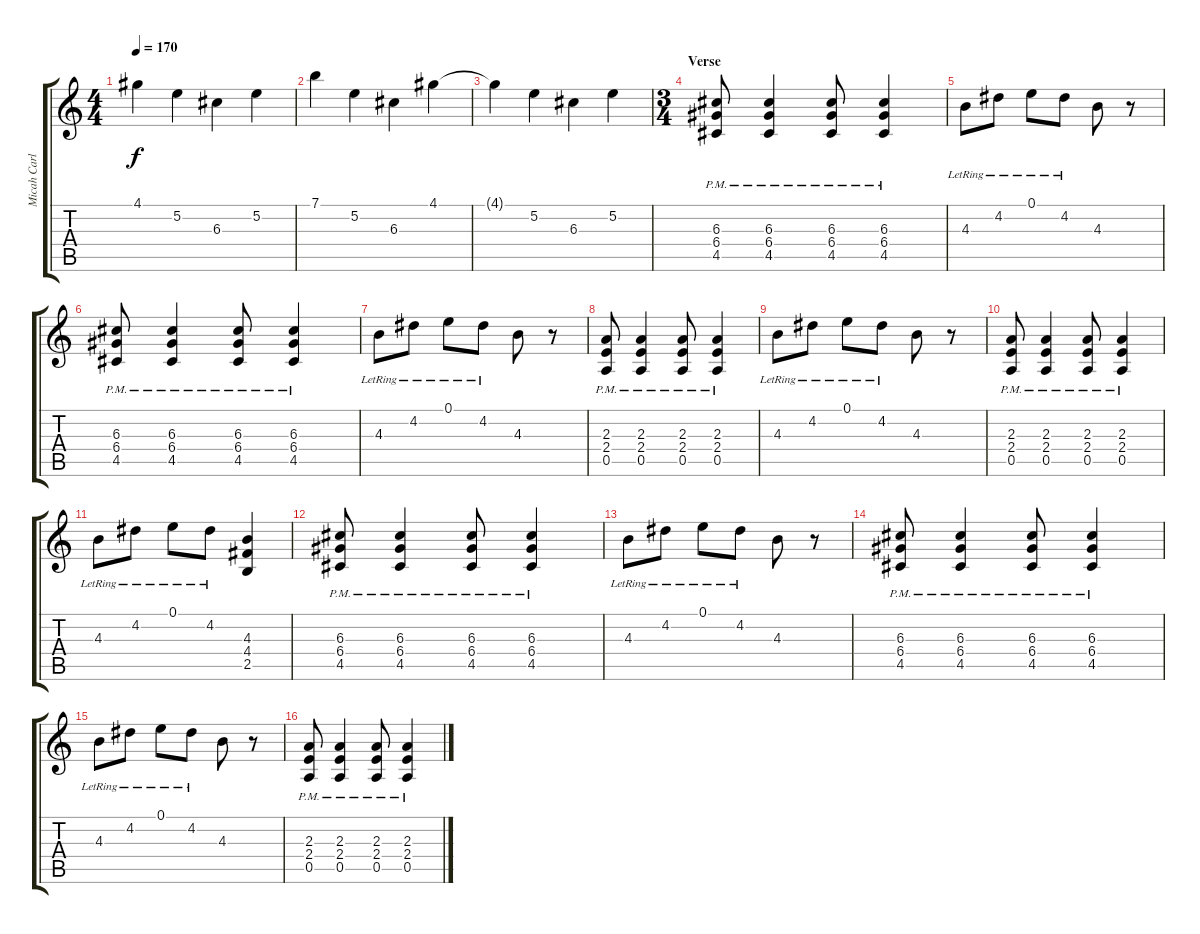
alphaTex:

\track ("Micah Carli (Guitar)" "Micah Carl") {instrument electricguitarjazz}
\staff {score tabs}
\tuning (E4 B3 G3 D3 A2 E2) {hide}
\ts (4 4)
\tempo 170
\clef g2
\ks c
4.1{t}.4{dy f} 5.2.4 6.3.4 5.2.4 |
7.1.4 5.2.4 6.3.4 4.1.4 |
4.1{t}.4 5.2.4 6.3.4 5.2.4 |
\ts (3 4)
\section ("" "Verse")
(6.3{pm} 6.4{pm} 4.5{pm}).8 (6.3{pm} 6.4{pm} 4.5{pm}).4 (6.3{pm} 6.4{pm} 4.5{pm}).8 (6.3{pm} 6.4{pm} 4.5{pm}).4 |
4.3{lr}.8{instrument electricguitarclean} 4.2{lr}.8 0.1{lr}.8 4.2{lr}.8 4.3.8 r.8 |
(6.3{pm} 6.4{pm} 4.5{pm}).8{instrument distortionguitar} (6.3{pm} 6.4{pm} 4.5{pm}).4 (6.3{pm} 6.4{pm} 4.5{pm}).8 (6.3{pm} 6.4{pm} 4.5{pm}).4 |
4.3{lr}.8{instrument electricguitarclean} 4.2{lr}.8 0.1{lr}.8 4.2{lr}.8 4.3.8 r.8 |
(2.3{pm} 2.4{pm} 0.5{pm}).8{instrument distortionguitar} (2.3{pm} 2.4{pm} 0.5{pm}).4 (2.3{pm} 2.4{pm} 0.5{pm}).8 (2.3{pm} 2.4{pm} 0.5{pm}).4 |
4.3{lr}.8{instrument electricguitarclean} 4.2{lr}.8 0.1{lr}.8 4.2{lr}.8 4.3.8 r.8 |
(2.3{pm} 2.4{pm} 0.5{pm}).8{instrument distortionguitar} (2.3{pm} 2.4{pm} 0.5{pm}).4 (2.3{pm} 2.4{pm} 0.5{pm}).8 (2.3{pm} 2.4{pm} 0.5{pm}).4 |
4.3{lr}.8{instrument electricguitarclean} 4.2{lr}.8 0.1{lr}.8 4.2{lr}.8 (4.3 4.4 2.5).4{instrument distortionguitar} |
(6.3{pm} 6.4{pm} 4.5{pm}).8 (6.3{pm} 6.4{pm} 4.5{pm}).4 (6.3{pm} 6.4{pm} 4.5{pm}).8 (6.3{pm} 6.4{pm} 4.5{pm}).4 |
4.3{lr}.8{instrument electricguitarclean} 4.2{lr}.8 0.1{lr}.8 4.2{lr}.8 4.3.8 r.8 |
(6.3{pm} 6.4{pm} 4.5{pm}).8{instrument distortionguitar} (6.3{pm} 6.4{pm} 4.5{pm}).4 (6.3{pm} 6.4{pm} 4.5{pm}).8 (6.3{pm} 6.4{pm} 4.5{pm}).4 |
4.3{lr}.8{instrument electricguitarclean} 4.2{lr}.8 0.1{lr}.8 4.2{lr}.8 4.3.8 r.8 |
(2.3{pm} 2.4{pm} 0.5{pm}).8{instrument distortionguitar} (2.3{pm} 2.4{pm} 0.5{pm}).4 (2.3{pm} 2.4{pm} 0.5{pm}).8 (2.3{pm} 2.4{pm} 0.5{pm}).4
